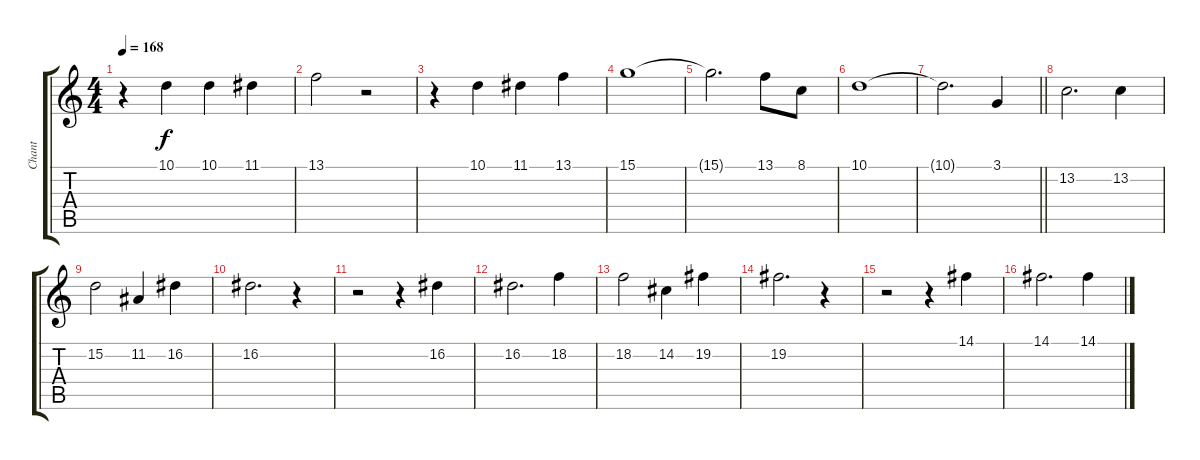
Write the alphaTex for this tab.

\track ("Chant" "Chant") {instrument lead2sawtooth}
\staff {score tabs}
\tuning (E4 B3 G3 D3 A2 E2) {hide}
\ts (4 4)
\tempo 168
\clef g2
\ks c
r.4{dy f} 10.1.4 10.1.4 11.1.4 |
13.1.2 r.2 |
r.4 10.1.4 11.1.4 13.1.4 |
15.1.1 |
15.1{t}.2{d} 13.1.8 8.1.8 |
10.1.1 |
\barLineRight lightlight
10.1{t}.2{d} 3.1.4 |
13.2.2{d} 13.2.4 |
15.2.2 11.2.4 16.2.4 |
16.2.2{d} r.4 |
r.2 r.4 16.2.4 |
16.2.2{d} 18.2.4 |
18.2.2 14.2.4 19.2.4 |
19.2.2{d} r.4 |
r.2 r.4 14.1.4 |
14.1.2{d} 14.1.4
